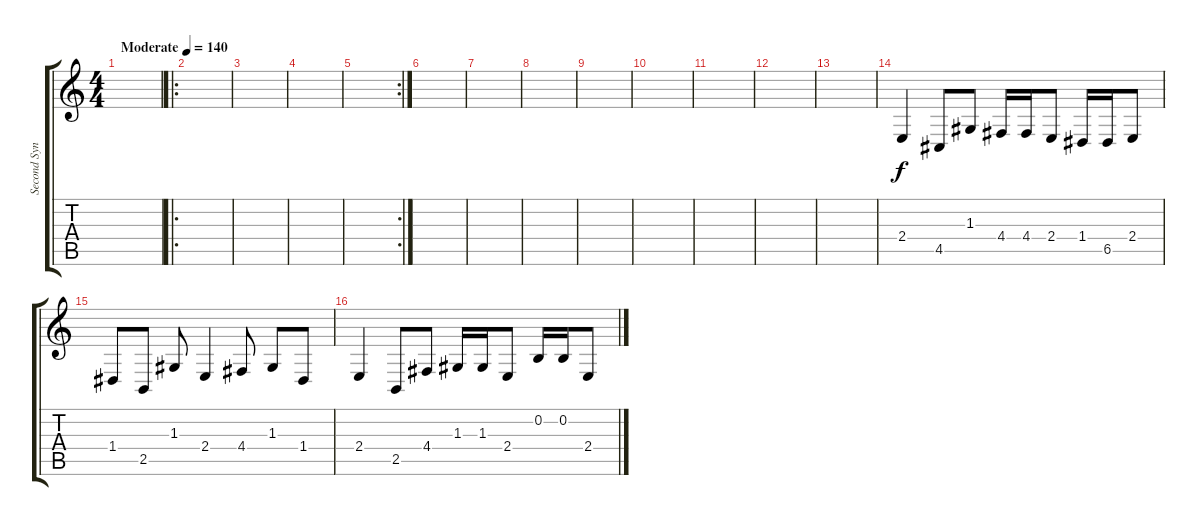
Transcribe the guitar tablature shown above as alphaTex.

\track ("Second Synth" "Second Syn") {instrument lead2sawtooth}
\staff {score tabs}
\tuning (E4 B3 G3 D3 A2 E2) {hide}
\ts (4 4)
\tempo (140 "Moderate")
\clef g2
\ks c
|
\ro
|
|
|
\rc 2
|
|
|
|
|
|
|
|
|
2.4.4 4.5.8 1.3.8 4.4.16 4.4.16 2.4.8 1.4.16 6.5.16 2.4.8 |
1.4.8 2.5.8 1.3.8 2.4.4 4.4.8 1.3.8 1.4.8 |
2.4.4 2.5.8 4.4.8 1.3.16 1.3.16 2.4.8 0.2.16 0.2.16 2.4.8
